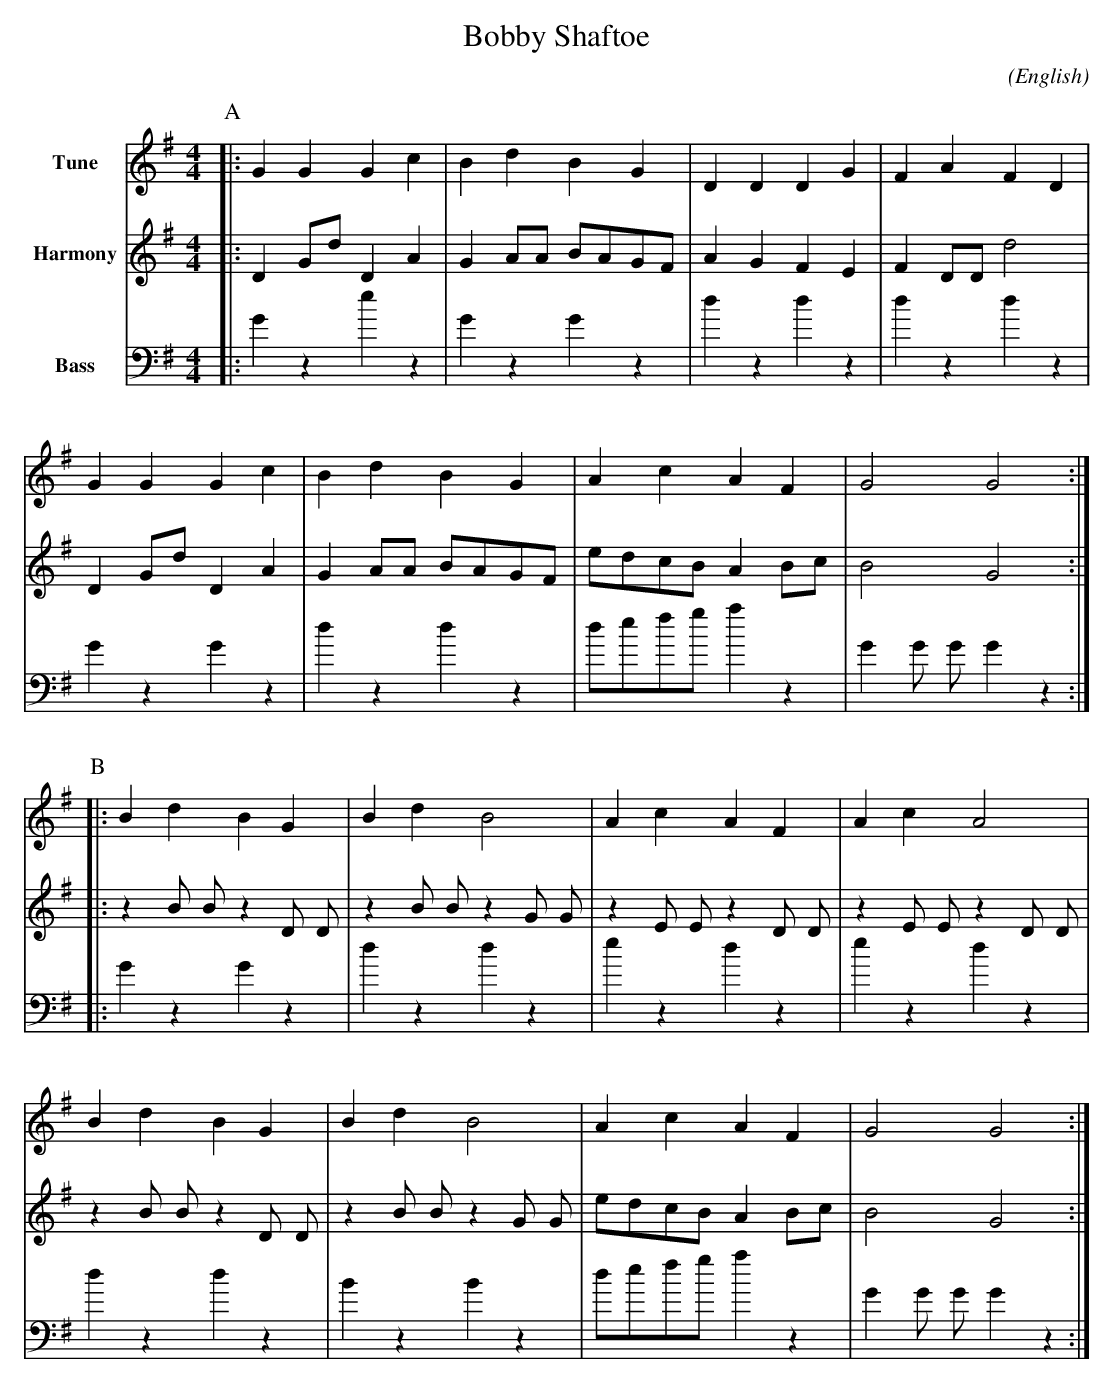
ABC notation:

X:1
T:Bobby Shaftoe
M:4/4
C:
O:English
K:G
V:1                     nm="Tune"       stv=3
V:2                     nm="Harmony"
V:3     clef=bass       nm="Bass"
P:A
V:1
|:\
    G2 G2  G2 c2  | B2 d2  B2 G2  | D2 D2  D2 G2  | F2 A2  F2 D2   |
    G2 G2  G2 c2  | B2 d2  B2 G2  | A2 c2  A2 F2  | G4     G4     :|
V:2
|:\
    D2 Gd  D2 A2  | G2 AA  BAGF   | A2 G2  F2 E2  | F2 DD  d4      |
    D2 Gd  D2 A2  | G2 AA  BAGF   | edcB   A2 Bc  | B4     G4     :|
V:3
|:\
    G2 z2  e2 z2  | G2 z2  G2 z2  | d2 z2  d2 z2  | d2 z2  d2 z2   |
    G2 z2  G2 z2  | d2 z2  d2 z2  | defg   a2 z2  | G2 G G G2 z2  :|
P:B
V:1
|:\
    B2 d2  B2 G2  | B2 d2  B4     | A2 c2  A2 F2  | A2 c2  A4      |
    B2 d2  B2 G2  | B2 d2  B4     | A2 c2  A2 F2  | G4     G4     :|
V:2
|:\
    z2 B B z2 D D | z2 B B z2 G G | z2 E E z2 D D | z2 E E z2 D D  |
    z2 B B z2 D D | z2 B B z2 G G | edcB   A2 Bc  | B4     G4     :|
V:3
|:\
    G2 z2  G2 z2  | d2 z2  d2 z2  | e2 z2  d2 z2  | e2 z2  d2 z2   |
    d2 z2  d2 z2  | B2 z2  B2 z2  | defg   a2 z2  | G2 G G G2 z2  :|
